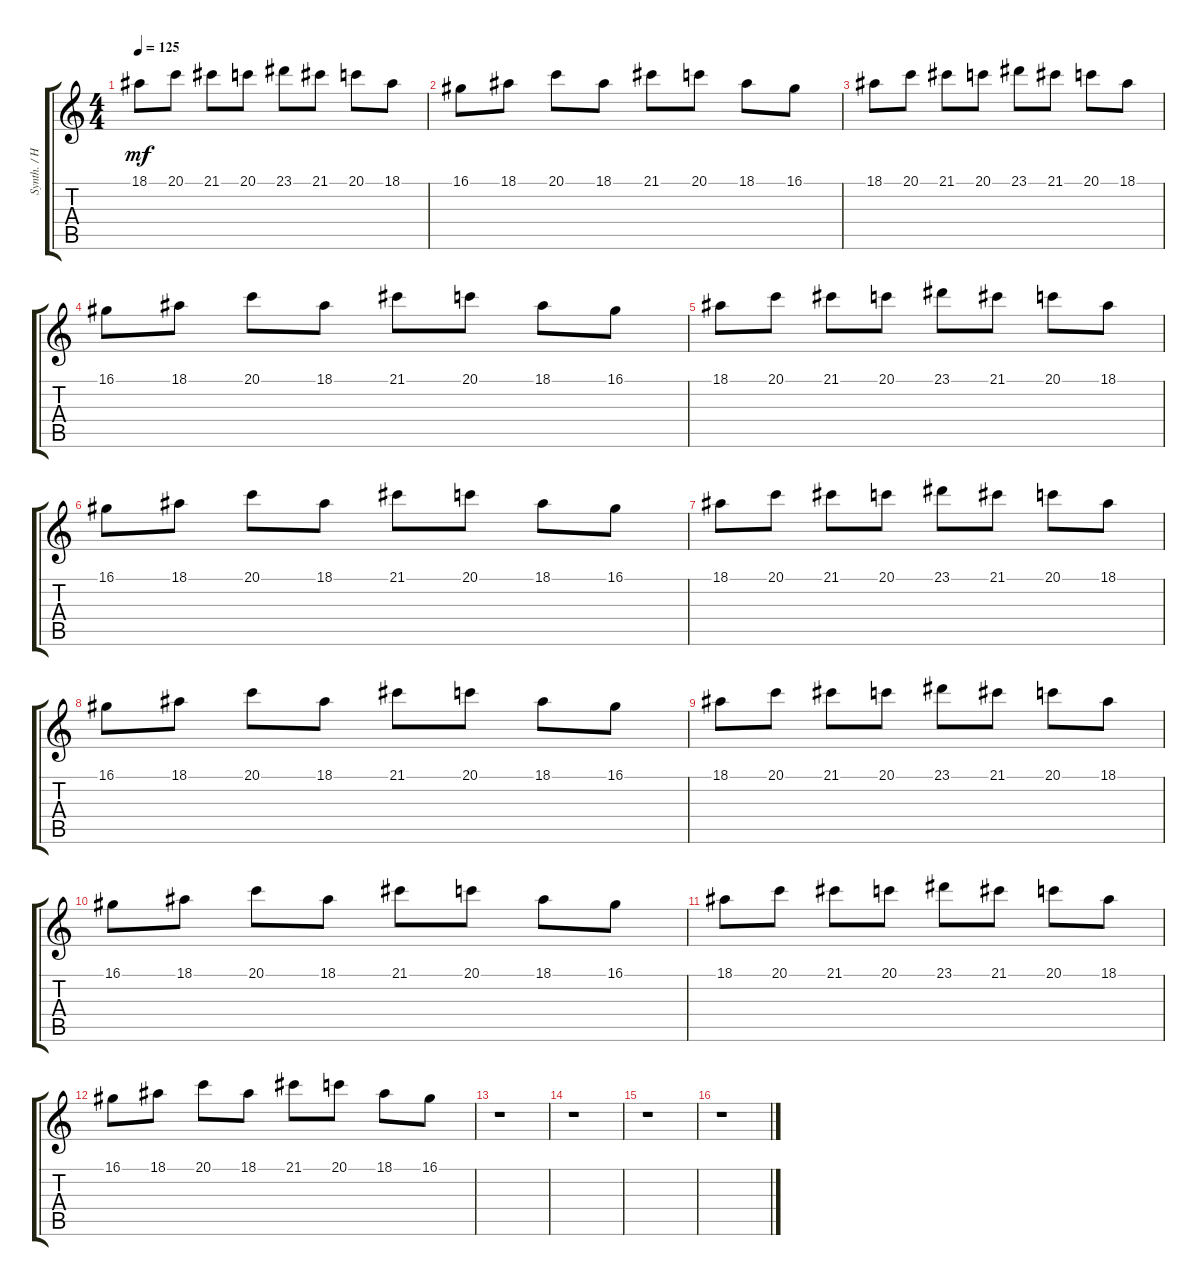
\track ("Synth. / High Strings" "Synth. / H") {instrument synthstrings1}
\staff {score tabs}
\tuning (E4 B3 G3 D3 A2 E2) {hide}
\ts (4 4)
\tempo 125
\clef g2
\ks c
18.1.8{dy mf} 20.1.8 21.1.8 20.1.8 23.1.8 21.1.8 20.1.8 18.1.8 |
16.1.8 18.1.8 20.1.8 18.1.8 21.1.8 20.1.8 18.1.8 16.1.8 |
18.1.8 20.1.8 21.1.8 20.1.8 23.1.8 21.1.8 20.1.8 18.1.8 |
16.1.8 18.1.8 20.1.8 18.1.8 21.1.8 20.1.8 18.1.8 16.1.8 |
18.1.8 20.1.8 21.1.8 20.1.8 23.1.8 21.1.8 20.1.8 18.1.8 |
16.1.8 18.1.8 20.1.8 18.1.8 21.1.8 20.1.8 18.1.8 16.1.8 |
18.1.8 20.1.8 21.1.8 20.1.8 23.1.8 21.1.8 20.1.8 18.1.8 |
16.1.8 18.1.8 20.1.8 18.1.8 21.1.8 20.1.8 18.1.8 16.1.8 |
18.1.8 20.1.8 21.1.8 20.1.8 23.1.8 21.1.8 20.1.8 18.1.8 |
16.1.8 18.1.8 20.1.8 18.1.8 21.1.8 20.1.8 18.1.8 16.1.8 |
18.1.8 20.1.8 21.1.8 20.1.8 23.1.8 21.1.8 20.1.8 18.1.8 |
16.1.8 18.1.8 20.1.8 18.1.8 21.1.8 20.1.8 18.1.8 16.1.8 |
r.1 |
r.1 |
r.1 |
r.1
